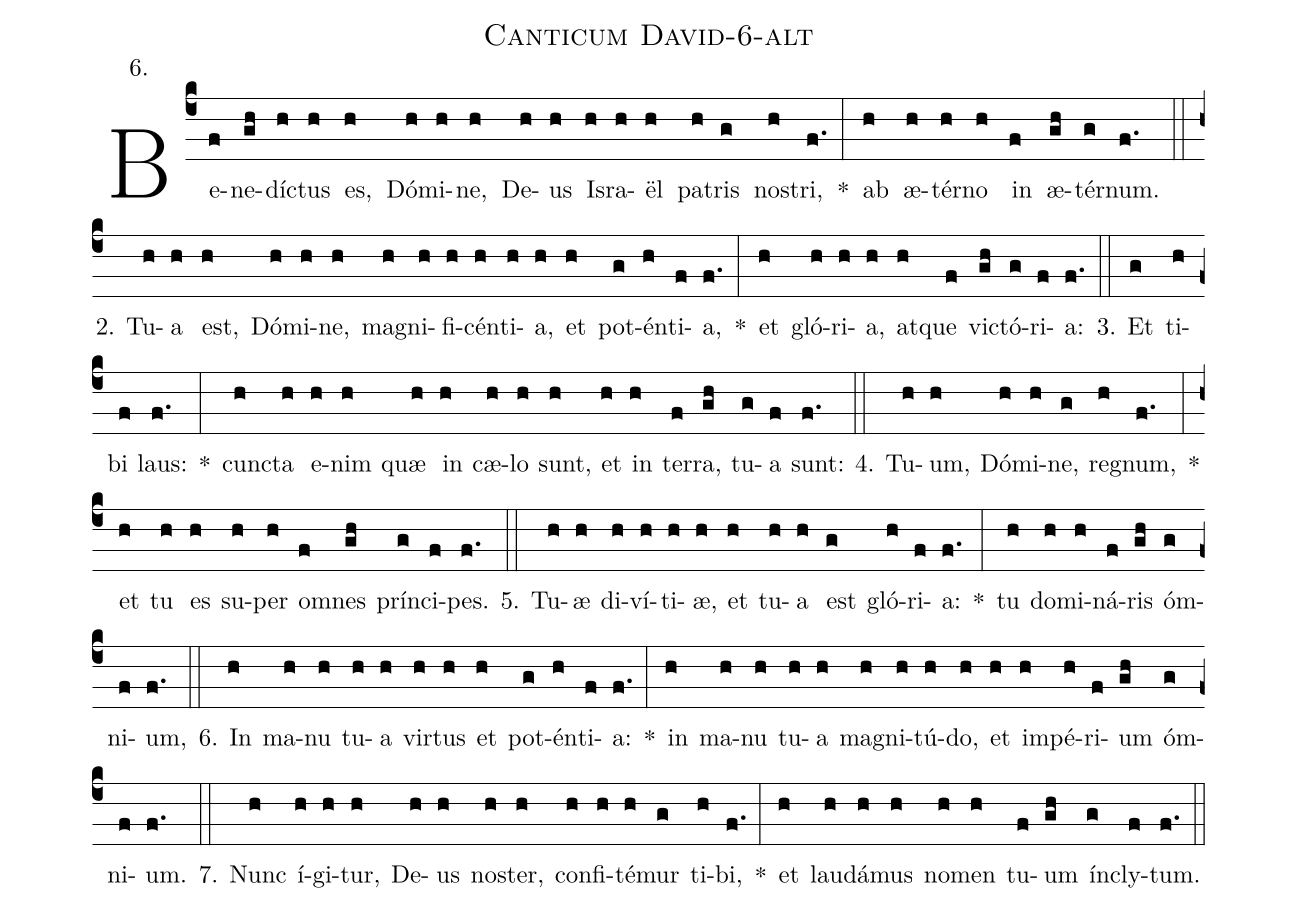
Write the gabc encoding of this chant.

name: Canticum David-6-alt;
annotation: 6.;
%%
(c4)Be(f)ne(gh)díc(h)tus(h) es,(h) Dó(h)mi(h)ne,(h) De(h)us(h) Is(h)ra(h)ël(h) pa(h)tris(g) nos(h)tri,(f.) *(:) ab(h) æ(h)tér(h)no(h) in(f) æ(gh)tér(g)num.(f.) (::)
2. Tu(h)a(h) est,(h) Dó(h)mi(h)ne,(h) ma(h)gni(h)fi(h)cén(h)ti(h)a,(h) et(h) pot(g)én(h)ti(f)a,(f.) *(:) et(h) gló(h)ri(h)a,(h) at(h)que(f) vic(gh)tó(g)ri(f)a:(f.) (::)
3. Et(g) ti(h)bi(f) laus:(f.) *(:) cunc(h)ta(h) e(h)nim(h) quæ(h) in(h) cæ(h)lo(h) sunt,(h) et(h) in(h) ter(f)ra,(gh) tu(g)a(f) sunt:(f.) (::)
4. Tu(h)um,(h) Dó(h)mi(h)ne,(g) re(h)gnum,(f.) *(:) et(h) tu(h) es(h) su(h)per(h) om(f)nes(gh) prín(g)ci(f)pes.(f.) (::)
5. Tu(h)æ(h) di(h)ví(h)ti(h)æ,(h) et(h) tu(h)a(h) est(g) gló(h)ri(f)a:(f.) *(:) tu(h) do(h)mi(h)ná(f)ris(gh) óm(g)ni(f)um,(f.) (::)
6. In(h) ma(h)nu(h) tu(h)a(h) vir(h)tus(h) et(h) pot(g)én(h)ti(f)a:(f.) *(:) in(h) ma(h)nu(h) tu(h)a(h) ma(h)gni(h)tú(h)do,(h) et(h) im(h)pé(h)ri(f)um(gh) óm(g)ni(f)um.(f.) (::)
7. Nunc(h) í(h)gi(h)tur,(h) De(h)us(h) nos(h)ter,(h) con(h)fi(h)té(h)mur(g) ti(h)bi,(f.) *(:) et(h) lau(h)dá(h)mus(h) no(h)men(h) tu(f)um(gh) ín(g)cly(f)tum.(f.) (::)
